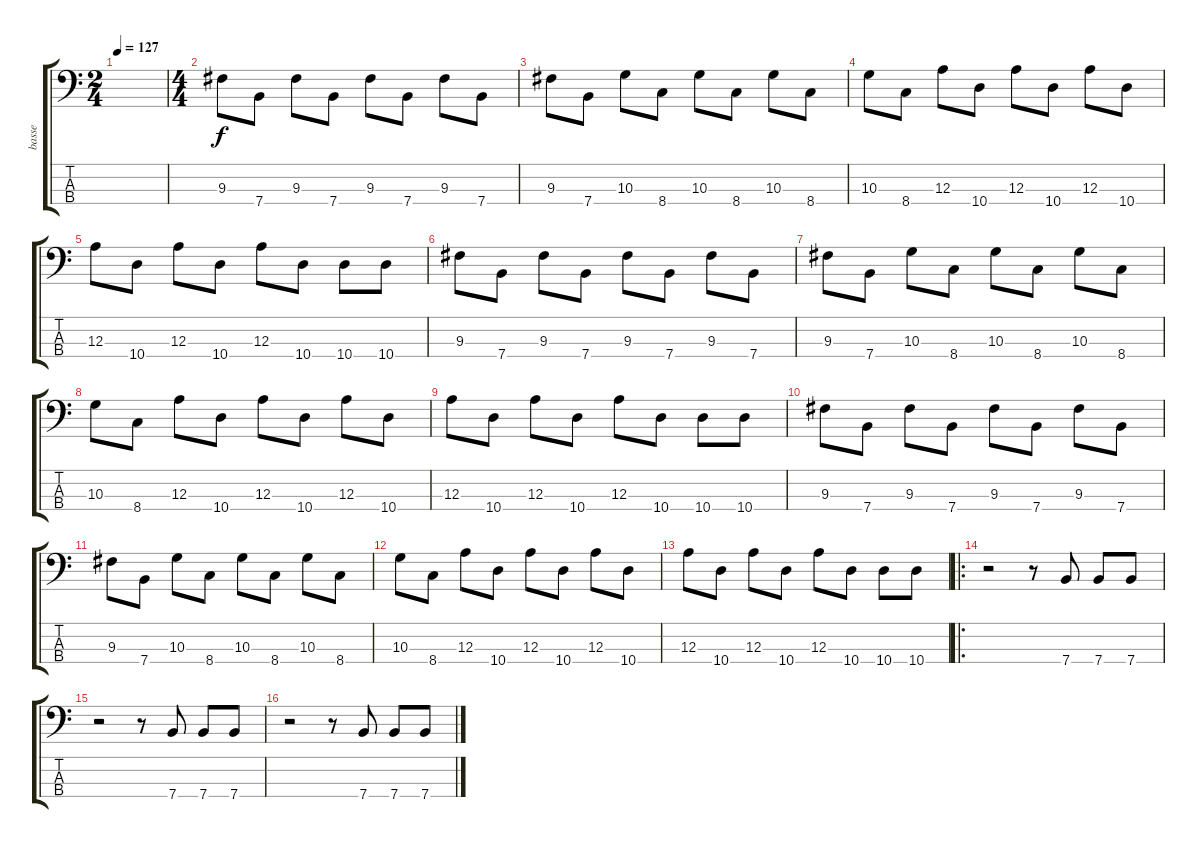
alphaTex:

\track ("basse" "basse") {instrument electricbassfinger}
\staff {score tabs}
\tuning (G2 D2 A1 E1) {hide}
\ts (2 4)
\tempo 127
\clef f4
\ks c
|
\ts (4 4)
9.3.8 7.4.8 9.3.8 7.4.8 9.3.8 7.4.8 9.3.8 7.4.8 |
9.3.8 7.4.8 10.3.8 8.4.8 10.3.8 8.4.8 10.3.8 8.4.8 |
10.3.8 8.4.8 12.3.8 10.4.8 12.3.8 10.4.8 12.3.8 10.4.8 |
12.3.8 10.4.8 12.3.8 10.4.8 12.3.8 10.4.8 10.4.8 10.4.8 |
9.3.8 7.4.8 9.3.8 7.4.8 9.3.8 7.4.8 9.3.8 7.4.8 |
9.3.8 7.4.8 10.3.8 8.4.8 10.3.8 8.4.8 10.3.8 8.4.8 |
10.3.8 8.4.8 12.3.8 10.4.8 12.3.8 10.4.8 12.3.8 10.4.8 |
12.3.8 10.4.8 12.3.8 10.4.8 12.3.8 10.4.8 10.4.8 10.4.8 |
9.3.8 7.4.8 9.3.8 7.4.8 9.3.8 7.4.8 9.3.8 7.4.8 |
9.3.8 7.4.8 10.3.8 8.4.8 10.3.8 8.4.8 10.3.8 8.4.8 |
10.3.8 8.4.8 12.3.8 10.4.8 12.3.8 10.4.8 12.3.8 10.4.8 |
12.3.8 10.4.8 12.3.8 10.4.8 12.3.8 10.4.8 10.4.8 10.4.8 |
\ro
r.2 r.8 7.4.8 7.4.8 7.4.8 |
r.2 r.8 7.4.8 7.4.8 7.4.8 |
r.2 r.8 7.4.8 7.4.8 7.4.8
